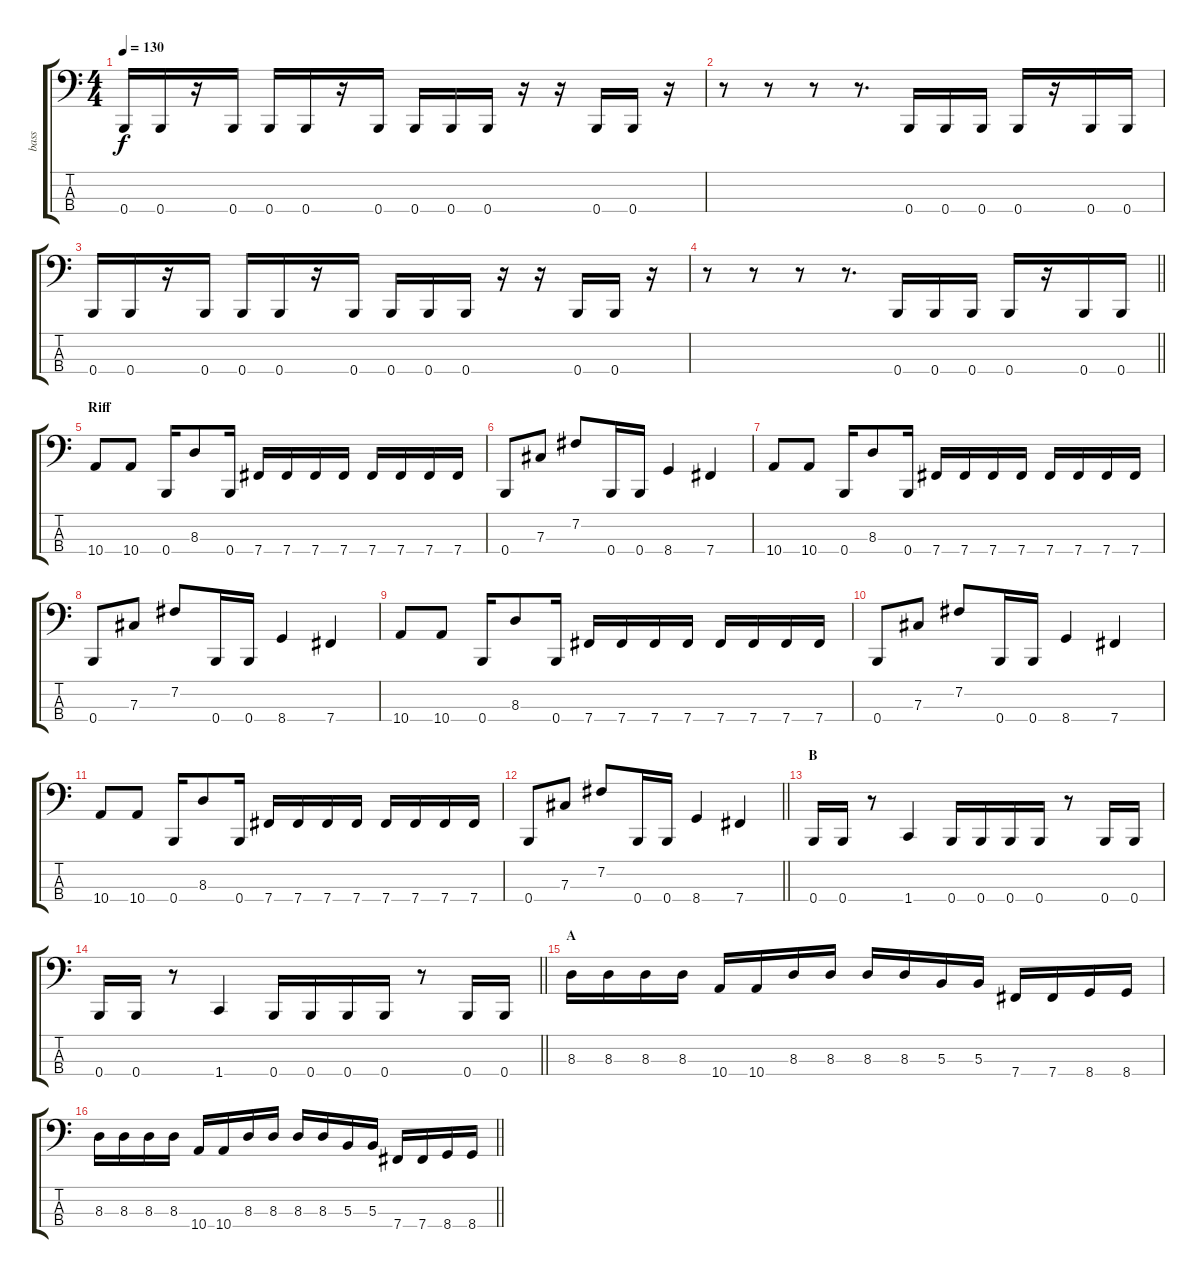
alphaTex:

\track ("bass" "bass") {instrument electricbasspick}
\staff {score tabs}
\tuning (E2 B1 Gb1 B0) {hide}
\ts (4 4)
\tempo 130
\clef f4
\ks c
0.4.16{dy f} 0.4.16 r.16 0.4.16 0.4.16 0.4.16 r.16 0.4.16 0.4.16 0.4.16 0.4.16 r.16 r.16 0.4.16 0.4.16 r.16 |
r.8 r.8 r.8 r.8{d} 0.4.16 0.4.16 0.4.16 0.4.16 r.16 0.4.16 0.4.16 |
0.4.16 0.4.16 r.16 0.4.16 0.4.16 0.4.16 r.16 0.4.16 0.4.16 0.4.16 0.4.16 r.16 r.16 0.4.16 0.4.16 r.16 |
\barLineRight lightlight
r.8 r.8 r.8 r.8{d} 0.4.16 0.4.16 0.4.16 0.4.16 r.16 0.4.16 0.4.16 |
\section ("" "Riff")
10.4.8 10.4.8 0.4.16 8.3.8 0.4.16 7.4.16 7.4.16 7.4.16 7.4.16 7.4.16 7.4.16 7.4.16 7.4.16 |
0.4.8 7.3.8 7.2.8 0.4.16 0.4.16 8.4.4 7.4.4 |
10.4.8 10.4.8 0.4.16 8.3.8 0.4.16 7.4.16 7.4.16 7.4.16 7.4.16 7.4.16 7.4.16 7.4.16 7.4.16 |
0.4.8 7.3.8 7.2.8 0.4.16 0.4.16 8.4.4 7.4.4 |
10.4.8 10.4.8 0.4.16 8.3.8 0.4.16 7.4.16 7.4.16 7.4.16 7.4.16 7.4.16 7.4.16 7.4.16 7.4.16 |
0.4.8 7.3.8 7.2.8 0.4.16 0.4.16 8.4.4 7.4.4 |
10.4.8 10.4.8 0.4.16 8.3.8 0.4.16 7.4.16 7.4.16 7.4.16 7.4.16 7.4.16 7.4.16 7.4.16 7.4.16 |
\barLineRight lightlight
0.4.8 7.3.8 7.2.8 0.4.16 0.4.16 8.4.4 7.4.4 |
\section ("" "B")
0.4.16 0.4.16 r.8 1.4.4 0.4.16 0.4.16 0.4.16 0.4.16 r.8 0.4.16 0.4.16 |
\barLineRight lightlight
0.4.16 0.4.16 r.8 1.4.4 0.4.16 0.4.16 0.4.16 0.4.16 r.8 0.4.16 0.4.16 |
\section ("" "A")
8.3.16 8.3.16 8.3.16 8.3.16 10.4.16 10.4.16 8.3.16 8.3.16 8.3.16 8.3.16 5.3.16 5.3.16 7.4.16 7.4.16 8.4.16 8.4.16 |
\barLineRight lightlight
8.3.16 8.3.16 8.3.16 8.3.16 10.4.16 10.4.16 8.3.16 8.3.16 8.3.16 8.3.16 5.3.16 5.3.16 7.4.16 7.4.16 8.4.16 8.4.16
